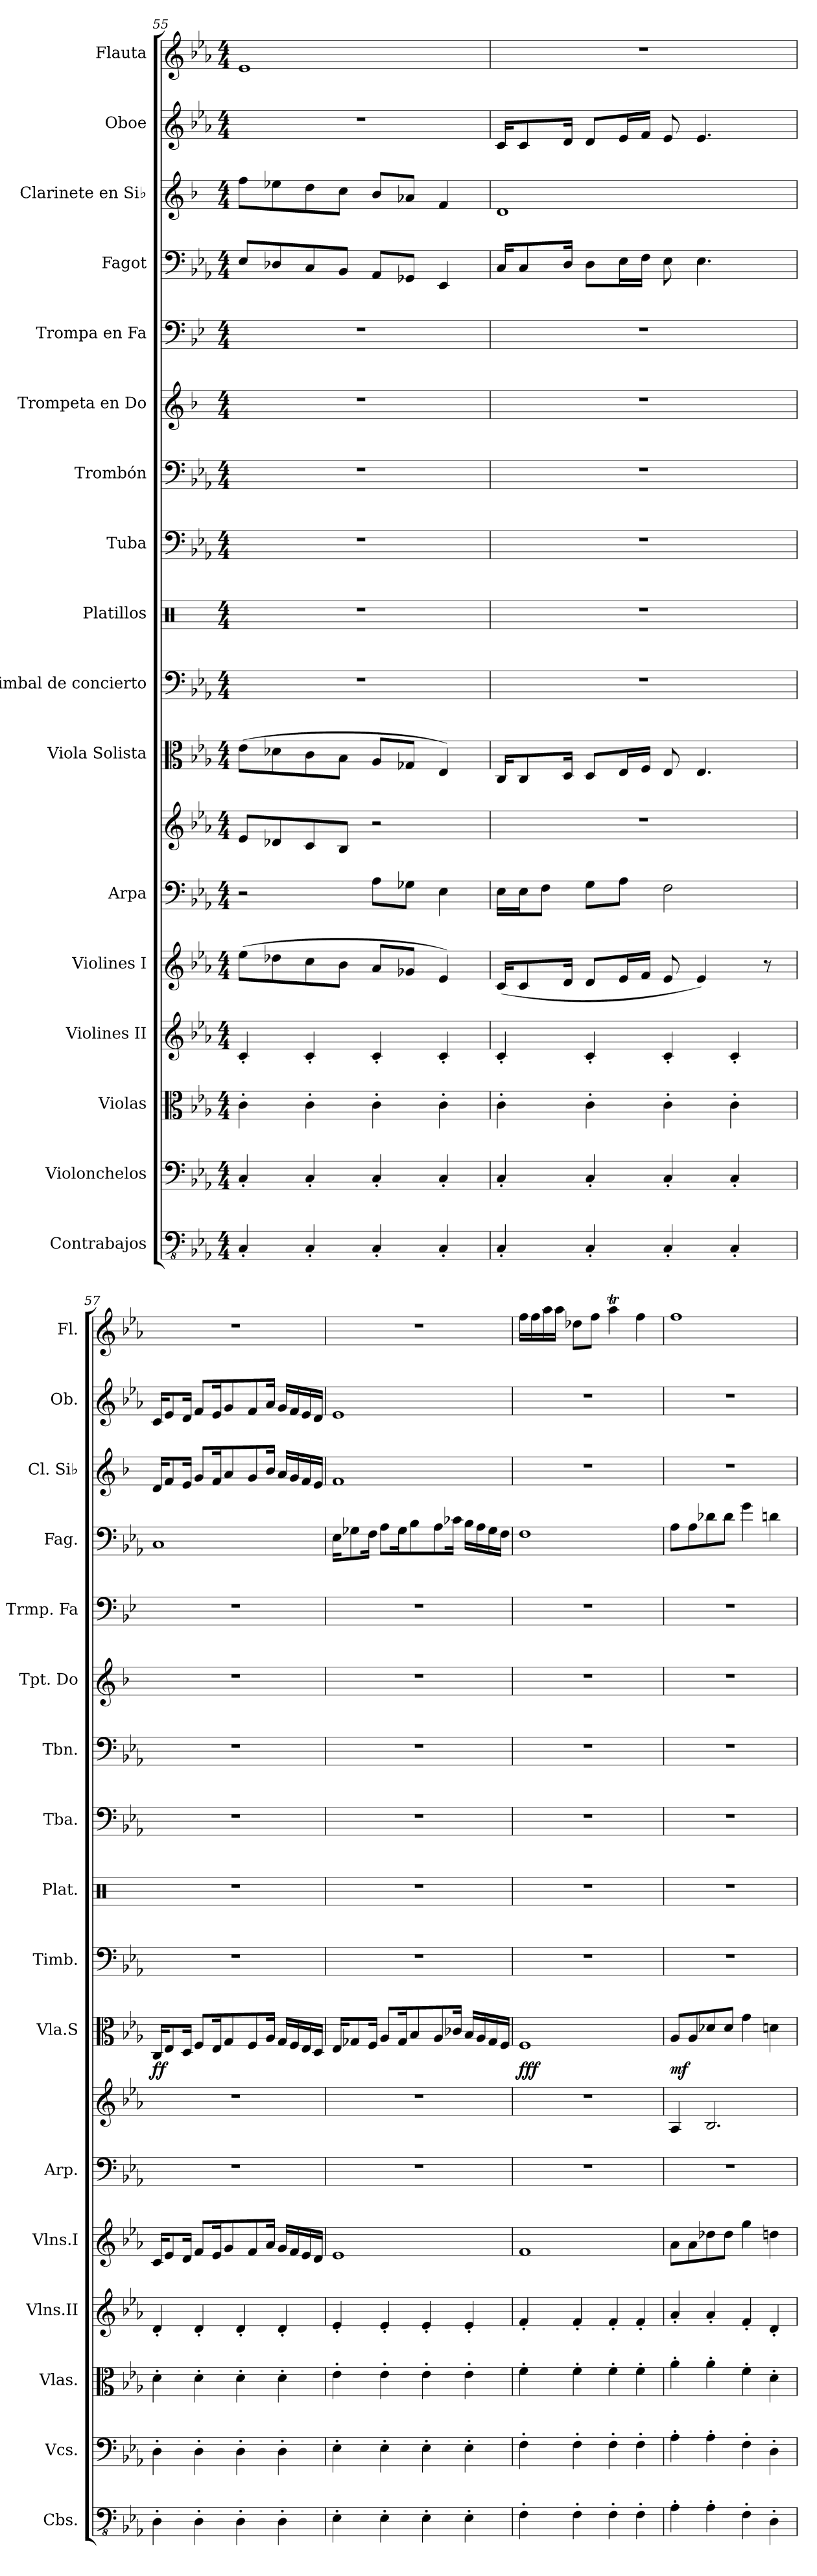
**kern	**kern	**kern	**kern	**kern	**kern	**kern	**kern	**dynam	**kern	**kern	**kern	**kern	**kern	**kern	**kern	**kern	**kern	**kern
*part17	*part16	*part15	*part14	*part13	*part12	*part12	*part11	*part11	*part10	*part9	*part8	*part7	*part6	*part5	*part4	*part3	*part2	*part1
*staff18	*staff17	*staff16	*staff15	*staff14	*staff13	*staff12	*staff11	*staff11	*staff10	*staff9	*staff8	*staff7	*staff6	*staff5	*staff4	*staff3	*staff2	*staff1
*I"Contrabajos	*I"Violonchelos	*I"Violas	*I"Violines II	*I"Violines I	*I"Arpa	*	*I"Viola Solista	*	*I"Timbal de concierto	*I"Platillos	*I"Tuba	*I"Trombón	*I"Trompeta en Do	*I"Trompa en Fa	*I"Fagot	*I"Clarinete en Si♭	*I"Oboe	*I"Flauta
*I'Cbs.	*I'Vcs.	*I'Vlas.	*I'Vlns.II	*I'Vlns.I	*I'Arp.	*	*I'Vla.S	*	*I'Timb.	*I'Plat.	*I'Tba.	*I'Tbn.	*I'Tpt. Do	*I'Trmp. Fa	*I'Fag.	*I'Cl. Si♭	*I'Ob.	*I'Fl.
*clefFv4	*clefF4	*clefC3	*clefG2	*clefG2	*clefF4	*clefG2	*clefC3	*	*clefF4	*clefX	*clefF4	*clefF4	*clefG2	*clefF4	*clefF4	*clefG2	*clefG2	*clefG2
*	*	*	*	*	*	*	*	*	*	*	*	*	*ITrd1c2	*ITrd4c7	*	*ITrd1c2	*	*
*k[b-e-a-]	*k[b-e-a-]	*k[b-e-a-]	*k[b-e-a-]	*k[b-e-a-]	*k[b-e-a-]	*k[b-e-a-]	*k[b-e-a-]	*	*k[b-e-a-]	*k[]	*k[b-e-a-]	*k[b-e-a-]	*k[b-e-a-]	*k[b-e-a-]	*k[b-e-a-]	*k[b-e-a-]	*k[b-e-a-]	*k[b-e-a-]
*M4/4	*M4/4	*M4/4	*M4/4	*M4/4	*M4/4	*M4/4	*M4/4	*	*M4/4	*M4/4	*M4/4	*M4/4	*M4/4	*M4/4	*M4/4	*M4/4	*M4/4	*M4/4
=55	=55	=55	=55	=55	=55	=55	=55	=55	=55	=55	=55	=55	=55	=55	=55	=55	=55	=55
4CC'/	4C'/	4c'\	4c'/	(>8ee-\L	2r	8e-/L	(>8e-\L	.	1r	1r	1r	1r	1r	1r	8E-/L	8ee-\L	1r	1e-
.	.	.	.	8dd-X\	.	8d-X/	8d-X\	.	.	.	.	.	.	.	8D-X/	8dd-X\	.	.
4CC'/	4C'/	4c'\	4c'/	8cc\	.	8c/	8c\	.	.	.	.	.	.	.	8C/	8cc\	.	.
.	.	.	.	8b-\J	.	8B-/J	8B-\J	.	.	.	.	.	.	.	8BB-/J	8b-\J	.	.
4CC'/	4C'/	4c'\	4c'/	8a-/L	8A-\L	2r	8A-/L	.	.	.	.	.	.	.	8AA-/L	8a-/L	.	.
.	.	.	.	8g-X/J	8G-X\J	.	8G-X/J	.	.	.	.	.	.	.	8GG-X/J	8g-X/J	.	.
4CC'/	4C'/	4c'\	4c'/	4e-/)	4E-\	.	4E-/)	.	.	.	.	.	.	.	4EE-/	4e-/	.	.
=56	=56	=56	=56	=56	=56	=56	=56	=56	=56	=56	=56	=56	=56	=56	=56	=56	=56	=56
4CC'/	4C'/	4c'\	4c'/	(<16c/KL	16E-\LL	1r	16C/KL	.	1r	1r	1r	1r	1r	1r	16C/KL	1c	16c/KL	1r
.	.	.	.	8c/	16E-\J	.	8C/	.	.	.	.	.	.	.	8C/	.	8c/	.
.	.	.	.	.	8F\J	.	.	.	.	.	.	.	.	.	.	.	.	.
.	.	.	.	16d/Jk	.	.	16D/Jk	.	.	.	.	.	.	.	16D/Jk	.	16d/Jk	.
4CC'/	4C'/	4c'\	4c'/	8d/L	8G\L	.	8D/L	.	.	.	.	.	.	.	8D\L	.	8d/L	.
.	.	.	.	16e-/L	8A-\J	.	16E-/L	.	.	.	.	.	.	.	16E-\L	.	16e-/L	.
.	.	.	.	16f/JJ	.	.	16F/JJ	.	.	.	.	.	.	.	16F\JJ	.	16f/JJ	.
4CC'/	4C'/	4c'\	4c'/	8e-/	2F\	.	8E-/	.	.	.	.	.	.	.	8E-\	.	8e-/	.
.	.	.	.	4e-/)	.	.	4.E-/	.	.	.	.	.	.	.	4.E-\	.	4.e-/	.
4CC'/	4C'/	4c'\	4c'/	.	.	.	.	.	.	.	.	.	.	.	.	.	.	.
.	.	.	.	8r	.	.	.	.	.	.	.	.	.	.	.	.	.	.
!!LO:PB:g=z
=57	=57	=57	=57	=57	=57	=57	=57	=57	=57	=57	=57	=57	=57	=57	=57	=57	=57	=57
!	!	!	!	!	!	!	!	!LO:DY:b	!	!	!	!	!	!	!	!	!	!
4DD'\	4D'\	4d'\	4d'/	16c/KL	1r	1r	16C/KL	ff	1r	1r	1r	1r	1r	1r	1C	16c/KL	16c/KL	1r
.	.	.	.	8e-/	.	.	8E-/	.	.	.	.	.	.	.	.	8e-/	8e-/	.
.	.	.	.	16d/Jk	.	.	16D/Jk	.	.	.	.	.	.	.	.	16d/Jk	16d/Jk	.
4DD'\	4D'\	4d'\	4d'/	8f/L	.	.	8F/L	.	.	.	.	.	.	.	.	8f/L	8f/L	.
.	.	.	.	16e-/K	.	.	16E-/K	.	.	.	.	.	.	.	.	16e-/K	16e-/K	.
.	.	.	.	8g/	.	.	8G/	.	.	.	.	.	.	.	.	8g/	8g/	.
4DD'\	4D'\	4d'\	4d'/	.	.	.	.	.	.	.	.	.	.	.	.	.	.	.
.	.	.	.	8f/	.	.	8F/	.	.	.	.	.	.	.	.	8f/	8f/	.
.	.	.	.	16a-/Jk	.	.	16A-/Jk	.	.	.	.	.	.	.	.	16a-/Jk	16a-/Jk	.
4DD'\	4D'\	4d'\	4d'/	16g/LL	.	.	16G/LL	.	.	.	.	.	.	.	.	16g/LL	16g/LL	.
.	.	.	.	16f/	.	.	16F/	.	.	.	.	.	.	.	.	16f/	16f/	.
.	.	.	.	16e-/	.	.	16E-/	.	.	.	.	.	.	.	.	16e-/	16e-/	.
.	.	.	.	16d/JJ	.	.	16D/JJ	.	.	.	.	.	.	.	.	16d/JJ	16d/JJ	.
=58	=58	=58	=58	=58	=58	=58	=58	=58	=58	=58	=58	=58	=58	=58	=58	=58	=58	=58
4EE-'\	4E-'\	4e-'\	4e-'/	1e-	1r	1r	16E-/KL	.	1r	1r	1r	1r	1r	1r	16E-\KL	1e-	1e-	1r
.	.	.	.	.	.	.	8G-X/	.	.	.	.	.	.	.	8G-X\	.	.	.
.	.	.	.	.	.	.	16F/Jk	.	.	.	.	.	.	.	16F\Jk	.	.	.
4EE-'\	4E-'\	4e-'\	4e-'/	.	.	.	8A-/L	.	.	.	.	.	.	.	8A-\L	.	.	.
.	.	.	.	.	.	.	16G-/K	.	.	.	.	.	.	.	16G-\K	.	.	.
.	.	.	.	.	.	.	8B-/	.	.	.	.	.	.	.	8B-\	.	.	.
4EE-'\	4E-'\	4e-'\	4e-'/	.	.	.	.	.	.	.	.	.	.	.	.	.	.	.
.	.	.	.	.	.	.	8A-/	.	.	.	.	.	.	.	8A-\	.	.	.
.	.	.	.	.	.	.	16c-X/Jk	.	.	.	.	.	.	.	16c-X\Jk	.	.	.
4EE-'\	4E-'\	4e-'\	4e-'/	.	.	.	16B-/LL	.	.	.	.	.	.	.	16B-\LL	.	.	.
.	.	.	.	.	.	.	16A-/	.	.	.	.	.	.	.	16A-\	.	.	.
.	.	.	.	.	.	.	16G-/	.	.	.	.	.	.	.	16G-\	.	.	.
.	.	.	.	.	.	.	16F/JJ	.	.	.	.	.	.	.	16F\JJ	.	.	.
=59	=59	=59	=59	=59	=59	=59	=59	=59	=59	=59	=59	=59	=59	=59	=59	=59	=59	=59
!	!	!	!	!	!	!	!	!LO:DY:b	!	!	!	!	!	!	!	!	!	!
4FF'\	4F'\	4f'\	4f'/	1f	1r	1r	1F	fff	1r	1r	1r	1r	1r	1r	1F	1r	1r	16ff\LL
.	.	.	.	.	.	.	.	.	.	.	.	.	.	.	.	.	.	16ff\
.	.	.	.	.	.	.	.	.	.	.	.	.	.	.	.	.	.	16aa-\
.	.	.	.	.	.	.	.	.	.	.	.	.	.	.	.	.	.	16aa-\JJ
4FF'\	4F'\	4f'\	4f'/	.	.	.	.	.	.	.	.	.	.	.	.	.	.	8dd-X\L
.	.	.	.	.	.	.	.	.	.	.	.	.	.	.	.	.	.	8ff\J
4FF'\	4F'\	4f'\	4f'/	.	.	.	.	.	.	.	.	.	.	.	.	.	.	4aa-T\
4FF'\	4F'\	4f'\	4f'/	.	.	.	.	.	.	.	.	.	.	.	.	.	.	4ff\
=60	=60	=60	=60	=60	=60	=60	=60	=60	=60	=60	=60	=60	=60	=60	=60	=60	=60	=60
!	!	!	!	!	!	!	!	!LO:DY:b	!	!	!	!	!	!	!	!	!	!
4AA-'\	4A-'\	4a-'\	4a-'/	8a-\L	1r	4A-/	8A-/L	mf	1r	1r	1r	1r	1r	1r	8A-\L	1r	1r	1ff
.	.	.	.	8a-\	.	.	8A-/	.	.	.	.	.	.	.	8A-\	.	.	.
4AA-'\	4A-'\	4a-'\	4a-'/	8dd-X\	.	2.B-/	8d-X/	.	.	.	.	.	.	.	8d-X\	.	.	.
.	.	.	.	8dd-\J	.	.	8d-/J	.	.	.	.	.	.	.	8d-\J	.	.	.
4FF'\	4F'\	4f'\	4f'/	4gg\	.	.	4g\	.	.	.	.	.	.	.	4g\	.	.	.
4DD'\	4D'\	4d'\	4d'/	4ddn\	.	.	4dn\	.	.	.	.	.	.	.	4dn\	.	.	.
=	=	=	=	=	=	=	=	=	=	=	=	=	=	=	=	=	=	=
*-	*-	*-	*-	*-	*-	*-	*-	*-	*-	*-	*-	*-	*-	*-	*-	*-	*-	*-
